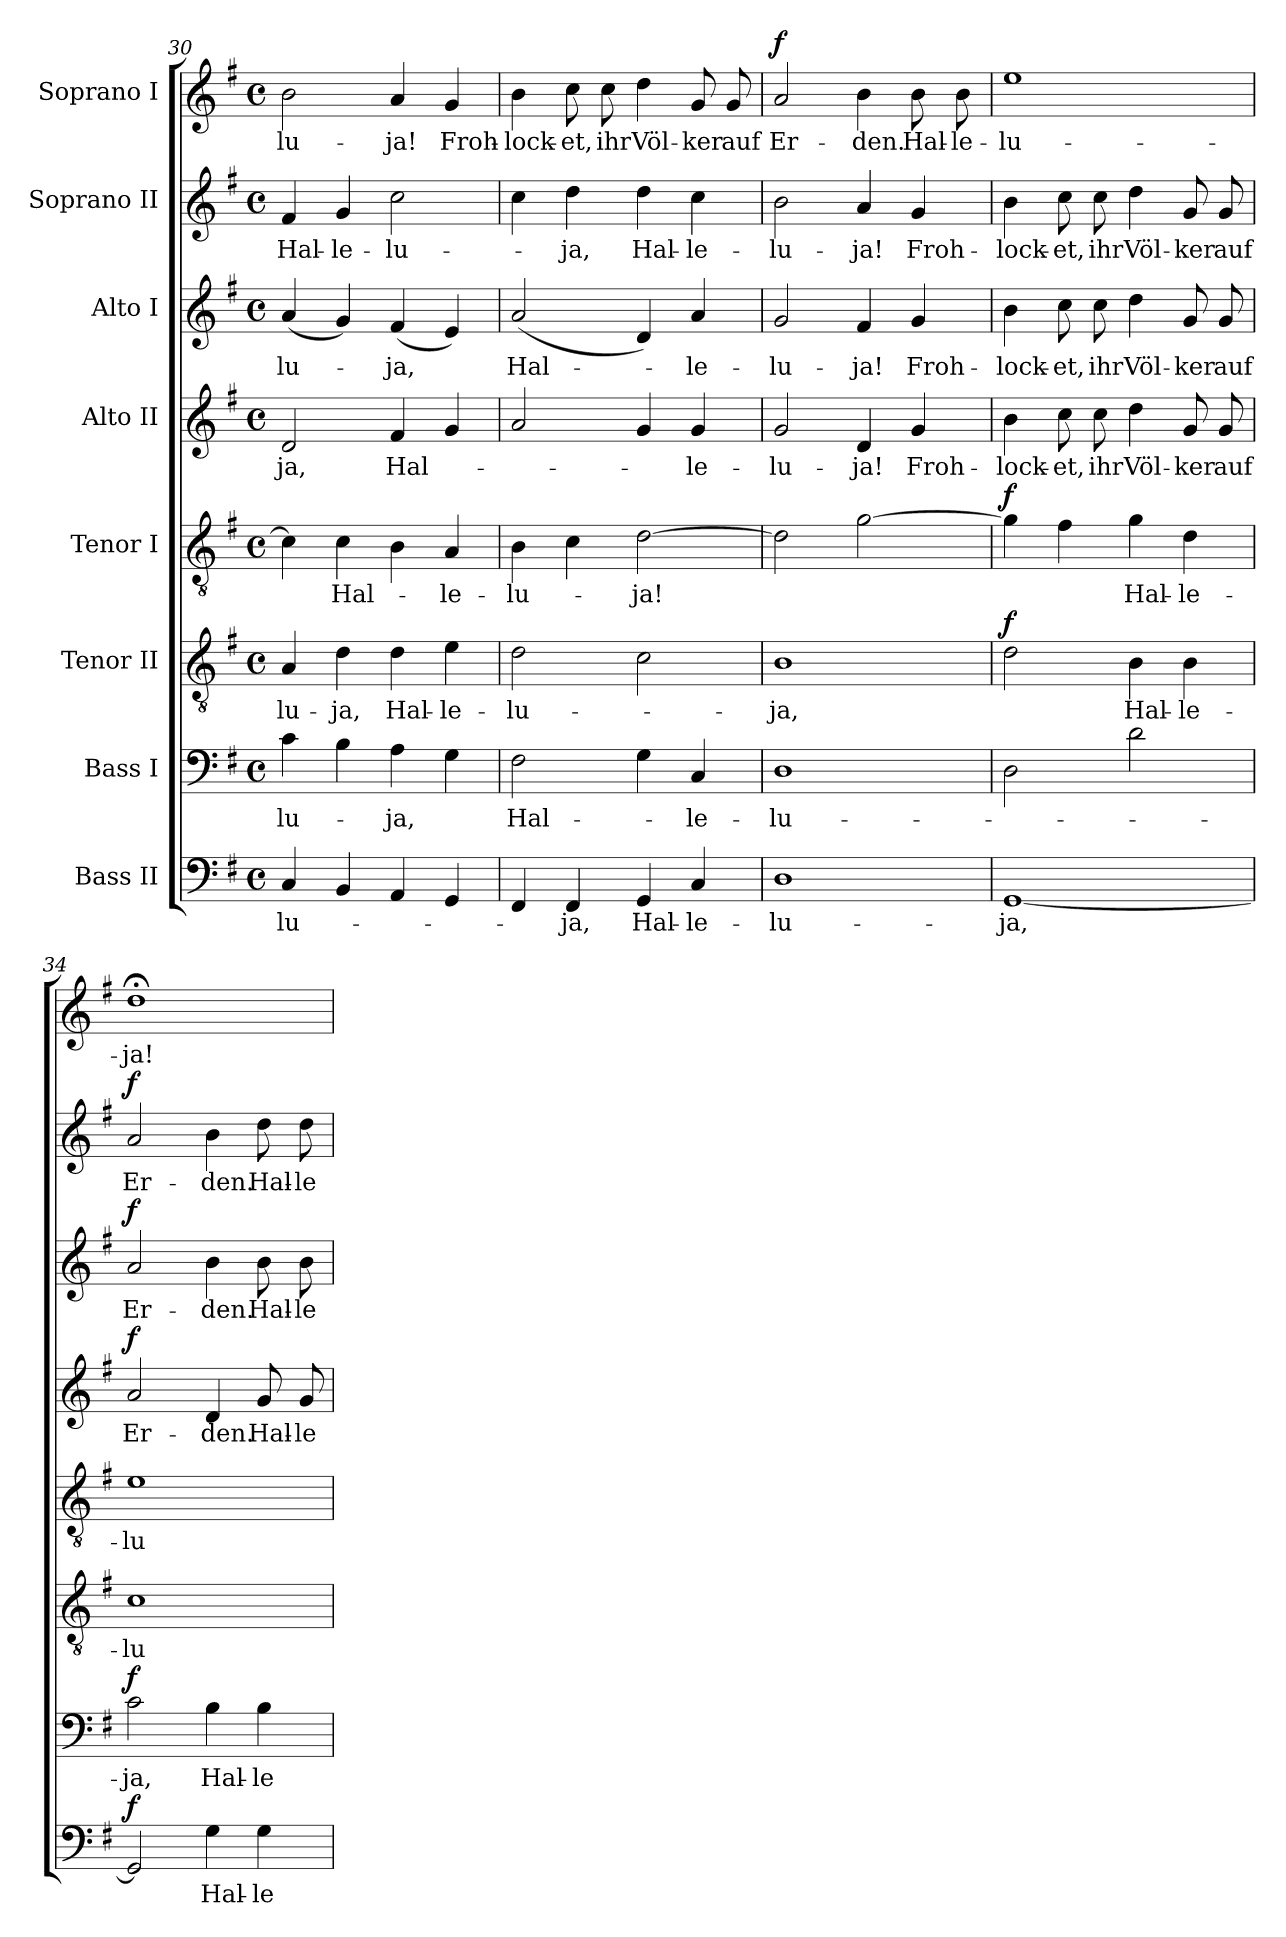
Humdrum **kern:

**kern	**text	**dynam	**kern	**text	**dynam	**kern	**text	**dynam	**kern	**text	**dynam	**kern	**text	**dynam	**kern	**text	**dynam	**kern	**text	**dynam	**kern	**text	**dynam
*part8	*part8	*part8	*part7	*part7	*part7	*part6	*part6	*part6	*part5	*part5	*part5	*part4	*part4	*part4	*part3	*part3	*part3	*part2	*part2	*part2	*part1	*part1	*part1
*staff8	*staff8	*staff8	*staff7	*staff7	*staff7	*staff6	*staff6	*staff6	*staff5	*staff5	*staff5	*staff4	*staff4	*staff4	*staff3	*staff3	*staff3	*staff2	*staff2	*staff2	*staff1	*staff1	*staff1
*I"Bass II	*	*	*I"Bass I	*	*	*I"Tenor II	*	*	*I"Tenor I	*	*	*I"Alto II	*	*	*I"Alto I	*	*	*I"Soprano II	*	*	*I"Soprano I	*	*
!!LO:LB:g=z
*clefF4	*	*	*clefF4	*	*	*clefGv2	*	*	*clefGv2	*	*	*clefG2	*	*	*clefG2	*	*	*clefG2	*	*	*clefG2	*	*
*k[f#]	*	*	*k[f#]	*	*	*k[f#]	*	*	*k[f#]	*	*	*k[f#]	*	*	*k[f#]	*	*	*k[f#]	*	*	*k[f#]	*	*
*G:	*	*	*G:	*	*	*G:	*	*	*G:	*	*	*G:	*	*	*G:	*	*	*G:	*	*	*G:	*	*
*M4/4	*	*	*M4/4	*	*	*M4/4	*	*	*M4/4	*	*	*M4/4	*	*	*M4/4	*	*	*M4/4	*	*	*M4/4	*	*
*met(c)	*	*	*met(c)	*	*	*met(c)	*	*	*met(c)	*	*	*met(c)	*	*	*met(c)	*	*	*met(c)	*	*	*met(c)	*	*
=30	=30	=30	=30	=30	=30	=30	=30	=30	=30	=30	=30	=30	=30	=30	=30	=30	=30	=30	=30	=30	=30	=30	=30
!	!LO:LY:b	!	!	!LO:LY:b	!	!	!LO:LY:b	!	!	!	!	!	!LO:LY:b	!	!	!LO:LY:b	!	!	!LO:LY:b	!	!	!LO:LY:b	!
4C/	-lu-	.	4c\	-lu-	.	4A/	-lu-	.	4c\]	.	.	2d/	-ja,	.	(<4a/	-lu-	.	4f#/	Hal-	.	2b\	-lu-	.
!	!	!	!	!	!	!	!LO:LY:b	!	!	!LO:LY:b	!	!	!	!	!	!	!	!	!LO:LY:b	!	!	!	!
4BB/	.	.	4B\	.	.	4d\	-ja,	.	4c\	Hal-	.	.	.	.	4g/)	.	.	4g/	-le-	.	.	.	.
!	!	!	!	!LO:LY:b	!	!	!LO:LY:b	!	!	!	!	!	!LO:LY:b	!	!	!LO:LY:b	!	!	!LO:LY:b	!	!	!LO:LY:b	!
4AA/	.	.	4A\	-ja,	.	4d\	Hal-	.	4B\	.	.	4f#/	Hal-	.	(<4f#/	-ja,	.	2cc\	-lu-	.	4a/	-ja!	.
!	!	!	!	!	!	!	!LO:LY:b	!	!	!LO:LY:b	!	!	!	!	!	!	!	!	!	!	!	!LO:LY:b	!
4GG/	.	.	4G\	.	.	4e\	-le-	.	4A/	-le-	.	4g/	.	.	4e/)	.	.	.	.	.	4g/	Froh-	.
=31	=31	=31	=31	=31	=31	=31	=31	=31	=31	=31	=31	=31	=31	=31	=31	=31	=31	=31	=31	=31	=31	=31	=31
!	!	!	!	!LO:LY:b	!	!	!LO:LY:b	!	!	!LO:LY:b	!	!	!	!	!	!LO:LY:b	!	!	!	!	!	!LO:LY:b	!
4FF#/	.	.	2F#\	Hal-	.	2d\	-lu-	.	4B\	-lu-	.	2a/	.	.	(<2a/	Hal-	.	4cc\	.	.	4b\	-lock-	.
!	!LO:LY:b	!	!	!	!	!	!	!	!	!	!	!	!	!	!	!	!	!	!LO:LY:b	!	!	!LO:LY:b	!
4FF#/	-ja,	.	.	.	.	.	.	.	4c\	.	.	.	.	.	.	.	.	4dd\	-ja,	.	8cc\	-et,	.
!	!	!	!	!	!	!	!	!	!	!	!	!	!	!	!	!	!	!	!	!	!	!LO:LY:b	!
.	.	.	.	.	.	.	.	.	.	.	.	.	.	.	.	.	.	.	.	.	8cc\	ihr	.
!	!LO:LY:b	!	!	!	!	!	!	!	!	!LO:LY:b	!	!	!	!	!	!	!	!	!LO:LY:b	!	!	!LO:LY:b	!
4GG/	Hal-	.	4G\	.	.	2c\	.	.	[2d\	-ja!	.	4g/	.	.	4d/)	.	.	4dd\	Hal-	.	4dd\	Völ-	.
!	!LO:LY:b	!	!	!LO:LY:b	!	!	!	!	!	!	!	!	!LO:LY:b	!	!	!LO:LY:b	!	!	!LO:LY:b	!	!	!LO:LY:b	!
4C/	-le-	.	4C/	-le-	.	.	.	.	.	.	.	4g/	-le-	.	4a/	-le-	.	4cc\	-le-	.	8g/	-ker	.
!	!	!	!	!	!	!	!	!	!	!	!	!	!	!	!	!	!	!	!	!	!	!LO:LY:b	!
.	.	.	.	.	.	.	.	.	.	.	.	.	.	.	.	.	.	.	.	.	8g/	auf	.
=32	=32	=32	=32	=32	=32	=32	=32	=32	=32	=32	=32	=32	=32	=32	=32	=32	=32	=32	=32	=32	=32	=32	=32
!	!LO:LY:b	!	!	!LO:LY:b	!	!	!LO:LY:b	!	!	!	!	!	!LO:LY:b	!	!	!LO:LY:b	!	!	!LO:LY:b	!	!	!LO:LY:b	!LO:DY:a
1D	-lu-	.	1D	-lu-	.	1B	-ja,	.	2d\]	.	.	2g/	-lu-	.	2g/	-lu-	.	2b\	-lu-	.	2a/	Er-	f
!	!	!	!	!	!	!	!	!	!	!	!	!	!LO:LY:b	!	!	!LO:LY:b	!	!	!LO:LY:b	!	!	!LO:LY:b	!
.	.	.	.	.	.	.	.	.	[2g\	.	.	4d/	-ja!	.	4f#/	-ja!	.	4a/	-ja!	.	4b\	-den.	.
!	!	!	!	!	!	!	!	!	!	!	!	!	!LO:LY:b	!	!	!LO:LY:b	!	!	!LO:LY:b	!	!	!LO:LY:b	!
.	.	.	.	.	.	.	.	.	.	.	.	4g/	Froh-	.	4g/	Froh-	.	4g/	Froh-	.	8b\	Hal-	.
!	!	!	!	!	!	!	!	!	!	!	!	!	!	!	!	!	!	!	!	!	!	!LO:LY:b	!
.	.	.	.	.	.	.	.	.	.	.	.	.	.	.	.	.	.	.	.	.	8b\	-le-	.
=33	=33	=33	=33	=33	=33	=33	=33	=33	=33	=33	=33	=33	=33	=33	=33	=33	=33	=33	=33	=33	=33	=33	=33
!	!LO:LY:b	!	!	!	!	!	!	!LO:DY:a	!	!	!LO:DY:a	!	!LO:LY:b	!	!	!LO:LY:b	!	!	!LO:LY:b	!	!	!LO:LY:b	!
[1GG	-ja,	.	2D\	.	.	2d\	.	f	4g\]	.	f	4b\	-lock-	.	4b\	-lock-	.	4b\	-lock-	.	1ee	-lu-	.
!	!	!	!	!	!	!	!	!	!	!	!	!	!LO:LY:b	!	!	!LO:LY:b	!	!	!LO:LY:b	!	!	!	!
.	.	.	.	.	.	.	.	.	4f#\	.	.	8cc\	-et,	.	8cc\	-et,	.	8cc\	-et,	.	.	.	.
!	!	!	!	!	!	!	!	!	!	!	!	!	!LO:LY:b	!	!	!LO:LY:b	!	!	!LO:LY:b	!	!	!	!
.	.	.	.	.	.	.	.	.	.	.	.	8cc\	ihr	.	8cc\	ihr	.	8cc\	ihr	.	.	.	.
!	!	!	!	!	!	!	!LO:LY:b	!	!	!LO:LY:b	!	!	!LO:LY:b	!	!	!LO:LY:b	!	!	!LO:LY:b	!	!	!	!
.	.	.	2d\	.	.	4B\	Hal-	.	4g\	Hal-	.	4dd\	Völ-	.	4dd\	Völ-	.	4dd\	Völ-	.	.	.	.
!	!	!	!	!	!	!	!LO:LY:b	!	!	!LO:LY:b	!	!	!LO:LY:b	!	!	!LO:LY:b	!	!	!LO:LY:b	!	!	!	!
.	.	.	.	.	.	4B\	-le-	.	4d\	-le-	.	8g/	-ker	.	8g/	-ker	.	8g/	-ker	.	.	.	.
!	!	!	!	!	!	!	!	!	!	!	!	!	!LO:LY:b	!	!	!LO:LY:b	!	!	!LO:LY:b	!	!	!	!
.	.	.	.	.	.	.	.	.	.	.	.	8g/	auf	.	8g/	auf	.	8g/	auf	.	.	.	.
=34	=34	=34	=34	=34	=34	=34	=34	=34	=34	=34	=34	=34	=34	=34	=34	=34	=34	=34	=34	=34	=34	=34	=34
!	!	!LO:DY:a	!	!LO:LY:b	!LO:DY:a	!	!LO:LY:b	!	!	!LO:LY:b	!	!	!LO:LY:b	!LO:DY:a	!	!LO:LY:b	!LO:DY:a	!	!LO:LY:b	!LO:DY:a	!	!LO:LY:b	!
2GG/]	.	f	2c\	-ja,	f	1c	-lu-	.	1e	-lu-	.	2a/	Er-	f	2a/	Er-	f	2a/	Er-	f	1dd;<	-ja!	.
!	!LO:LY:b	!	!	!LO:LY:b	!	!	!	!	!	!	!	!	!LO:LY:b	!	!	!LO:LY:b	!	!	!LO:LY:b	!	!	!	!
4G\	Hal-	.	4B\	Hal-	.	.	.	.	.	.	.	4d/	-den.	.	4b\	-den.	.	4b\	-den.	.	.	.	.
!	!LO:LY:b	!	!	!LO:LY:b	!	!	!	!	!	!	!	!	!LO:LY:b	!	!	!LO:LY:b	!	!	!LO:LY:b	!	!	!	!
4G\	-le-	.	4B\	-le-	.	.	.	.	.	.	.	8g/	Hal-	.	8b\	Hal-	.	8dd\	Hal-	.	.	.	.
!	!	!	!	!	!	!	!	!	!	!	!	!	!LO:LY:b	!	!	!LO:LY:b	!	!	!LO:LY:b	!	!	!	!
.	.	.	.	.	.	.	.	.	.	.	.	8g/	-le-	.	8b\	-le-	.	8dd\	-le-	.	.	.	.
=	=	=	=	=	=	=	=	=	=	=	=	=	=	=	=	=	=	=	=	=	=	=	=
*-	*-	*-	*-	*-	*-	*-	*-	*-	*-	*-	*-	*-	*-	*-	*-	*-	*-	*-	*-	*-	*-	*-	*-
